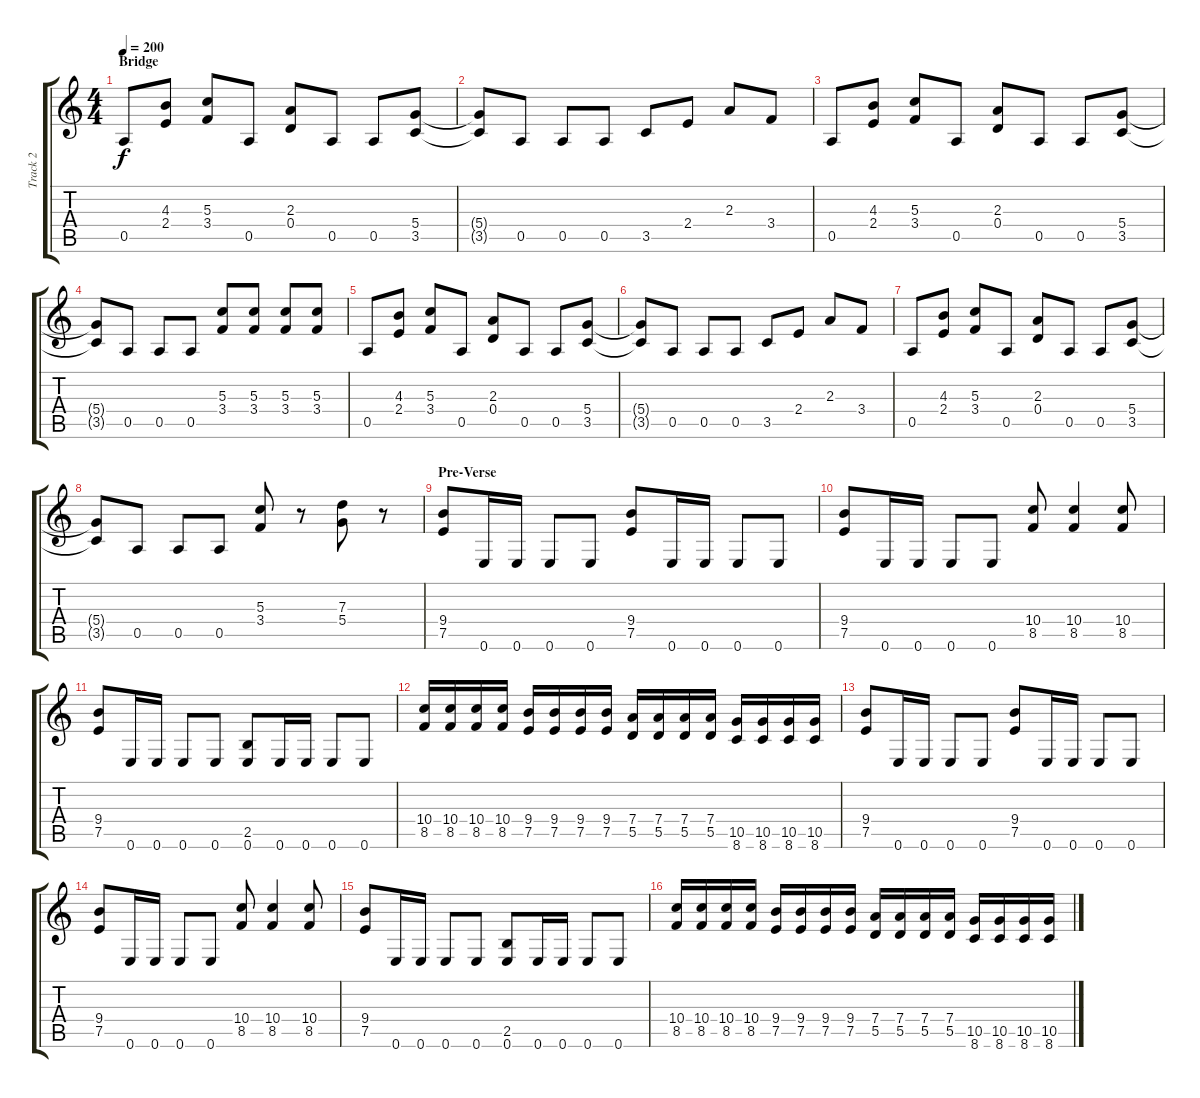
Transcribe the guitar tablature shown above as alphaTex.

\track ("Track 2" "Track 2") {instrument distortionguitar}
\staff {score tabs}
\tuning (E4 B3 G3 D3 A2 E2) {hide}
\ts (4 4)
\section ("" "Bridge")
\tempo 200
\clef g2
\ks c
0.5.8{dy f} (4.3 2.4).8 (5.3 3.4).8 0.5.8 (2.3 0.4).8 0.5.8 0.5.8 (5.4 3.5).8 |
(5.4{t} 3.5{t}).8 0.5.8 0.5.8 0.5.8 3.5.8 2.4.8 2.3.8 3.4.8 |
0.5.8 (4.3 2.4).8 (5.3 3.4).8 0.5.8 (2.3 0.4).8 0.5.8 0.5.8 (5.4 3.5).8 |
(5.4{t} 3.5{t}).8 0.5.8 0.5.8 0.5.8 (5.3 3.4).8 (5.3 3.4).8 (5.3 3.4).8 (5.3 3.4).8 |
0.5.8 (4.3 2.4).8 (5.3 3.4).8 0.5.8 (2.3 0.4).8 0.5.8 0.5.8 (5.4 3.5).8 |
(5.4{t} 3.5{t}).8 0.5.8 0.5.8 0.5.8 3.5.8 2.4.8 2.3.8 3.4.8 |
0.5.8 (4.3 2.4).8 (5.3 3.4).8 0.5.8 (2.3 0.4).8 0.5.8 0.5.8 (5.4 3.5).8 |
(5.4{t} 3.5{t}).8 0.5.8 0.5.8 0.5.8 (5.3 3.4).8 r.8 (7.3 5.4).8 r.8 |
\section ("" "Pre-Verse")
(9.4 7.5).8 0.6.16 0.6.16 0.6.8 0.6.8 (9.4 7.5).8 0.6.16 0.6.16 0.6.8 0.6.8 |
(9.4 7.5).8 0.6.16 0.6.16 0.6.8 0.6.8 (10.4 8.5).8 (10.4 8.5).4 (10.4 8.5).8 |
(9.4 7.5).8 0.6.16 0.6.16 0.6.8 0.6.8 (2.5 0.6).8 0.6.16 0.6.16 0.6.8 0.6.8 |
(10.4 8.5).16 (10.4 8.5).16 (10.4 8.5).16 (10.4 8.5).16 (9.4 7.5).16 (9.4 7.5).16 (9.4 7.5).16 (9.4 7.5).16 (7.4 5.5).16 (7.4 5.5).16 (7.4 5.5).16 (7.4 5.5).16 (10.5 8.6).16 (10.5 8.6).16 (10.5 8.6).16 (10.5 8.6).16 |
(9.4 7.5).8 0.6.16 0.6.16 0.6.8 0.6.8 (9.4 7.5).8 0.6.16 0.6.16 0.6.8 0.6.8 |
(9.4 7.5).8 0.6.16 0.6.16 0.6.8 0.6.8 (10.4 8.5).8 (10.4 8.5).4 (10.4 8.5).8 |
(9.4 7.5).8 0.6.16 0.6.16 0.6.8 0.6.8 (2.5 0.6).8 0.6.16 0.6.16 0.6.8 0.6.8 |
(10.4 8.5).16 (10.4 8.5).16 (10.4 8.5).16 (10.4 8.5).16 (9.4 7.5).16 (9.4 7.5).16 (9.4 7.5).16 (9.4 7.5).16 (7.4 5.5).16 (7.4 5.5).16 (7.4 5.5).16 (7.4 5.5).16 (10.5 8.6).16 (10.5 8.6).16 (10.5 8.6).16 (10.5 8.6).16
